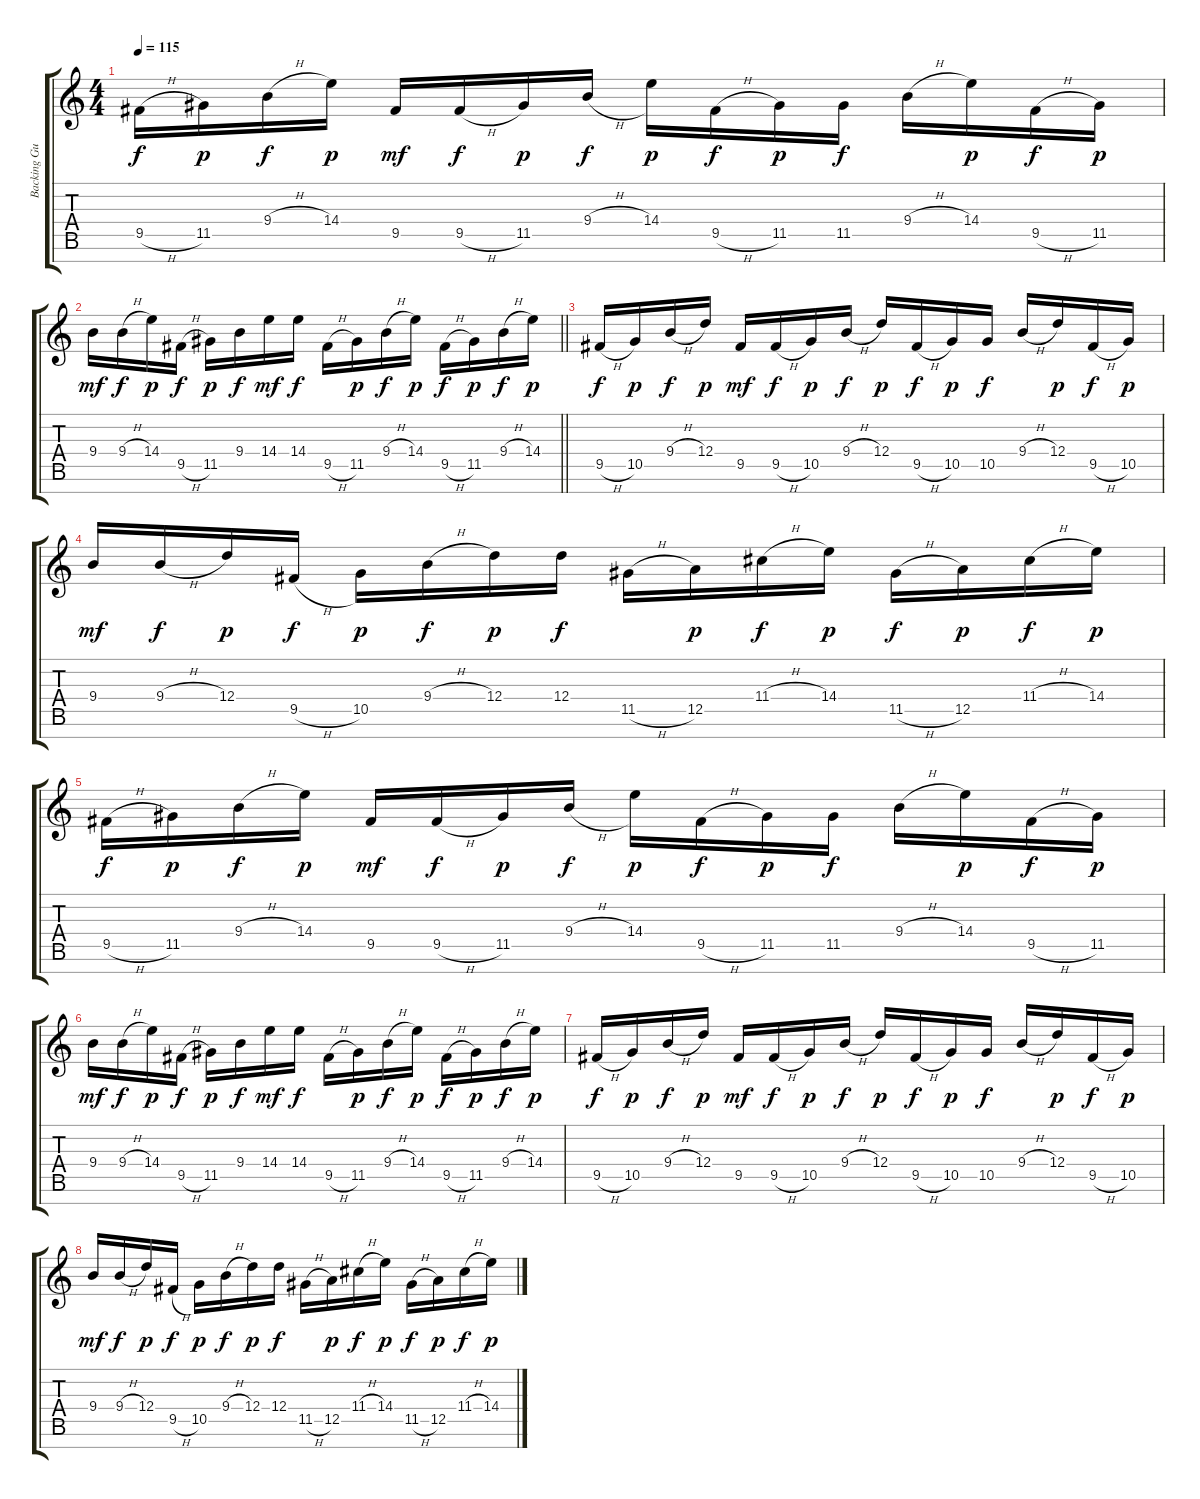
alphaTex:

\track ("Backing Guitar" "Backing Gu") {instrument overdrivenguitar}
\staff {score tabs}
\tuning (E4 B3 G3 D3 A2 E2 B1) {hide}
\ts (4 4)
\tempo 115
\clef g2
\ks c
9.5{h}.16{dy f} 11.5.16{dy p} 9.4{h}.16{dy f} 14.4.16{dy p} 9.5.16{dy mf} 9.5{h}.16{dy f} 11.5.16{dy p} 9.4{h}.16{dy f} 14.4.16{dy p} 9.5{h}.16{dy f} 11.5.16{dy p} 11.5.16{dy f} 9.4{h}.16 14.4.16{dy p} 9.5{h}.16{dy f} 11.5.16{dy p} |
\barLineRight lightlight
9.4.16{dy mf} 9.4{h}.16{dy f} 14.4.16{dy p} 9.5{h}.16{dy f} 11.5.16{dy p} 9.4.16{dy f} 14.4.16{dy mf} 14.4.16{dy f} 9.5{h}.16 11.5.16{dy p} 9.4{h}.16{dy f} 14.4.16{dy p} 9.5{h}.16{dy f} 11.5.16{dy p} 9.4{h}.16{dy f} 14.4.16{dy p} |
9.5{h}.16{dy f} 10.5.16{dy p} 9.4{h}.16{dy f} 12.4.16{dy p} 9.5.16{dy mf} 9.5{h}.16{dy f} 10.5.16{dy p} 9.4{h}.16{dy f} 12.4.16{dy p} 9.5{h}.16{dy f} 10.5.16{dy p} 10.5.16{dy f} 9.4{h}.16 12.4.16{dy p} 9.5{h}.16{dy f} 10.5.16{dy p} |
9.4.16{dy mf} 9.4{h}.16{dy f} 12.4.16{dy p} 9.5{h}.16{dy f} 10.5.16{dy p} 9.4{h}.16{dy f} 12.4.16{dy p} 12.4.16{dy f} 11.5{h}.16 12.5.16{dy p} 11.4{h}.16{dy f} 14.4.16{dy p} 11.5{h}.16{dy f} 12.5.16{dy p} 11.4{h}.16{dy f} 14.4.16{dy p} |
9.5{h}.16{dy f} 11.5.16{dy p} 9.4{h}.16{dy f} 14.4.16{dy p} 9.5.16{dy mf} 9.5{h}.16{dy f} 11.5.16{dy p} 9.4{h}.16{dy f} 14.4.16{dy p} 9.5{h}.16{dy f} 11.5.16{dy p} 11.5.16{dy f} 9.4{h}.16 14.4.16{dy p} 9.5{h}.16{dy f} 11.5.16{dy p} |
9.4.16{dy mf} 9.4{h}.16{dy f} 14.4.16{dy p} 9.5{h}.16{dy f} 11.5.16{dy p} 9.4.16{dy f} 14.4.16{dy mf} 14.4.16{dy f} 9.5{h}.16 11.5.16{dy p} 9.4{h}.16{dy f} 14.4.16{dy p} 9.5{h}.16{dy f} 11.5.16{dy p} 9.4{h}.16{dy f} 14.4.16{dy p} |
9.5{h}.16{dy f} 10.5.16{dy p} 9.4{h}.16{dy f} 12.4.16{dy p} 9.5.16{dy mf} 9.5{h}.16{dy f} 10.5.16{dy p} 9.4{h}.16{dy f} 12.4.16{dy p} 9.5{h}.16{dy f} 10.5.16{dy p} 10.5.16{dy f} 9.4{h}.16 12.4.16{dy p} 9.5{h}.16{dy f} 10.5.16{dy p} |
9.4.16{dy mf} 9.4{h}.16{dy f} 12.4.16{dy p} 9.5{h}.16{dy f} 10.5.16{dy p} 9.4{h}.16{dy f} 12.4.16{dy p} 12.4.16{dy f} 11.5{h}.16 12.5.16{dy p} 11.4{h}.16{dy f} 14.4.16{dy p} 11.5{h}.16{dy f} 12.5.16{dy p} 11.4{h}.16{dy f} 14.4.16{dy p}
